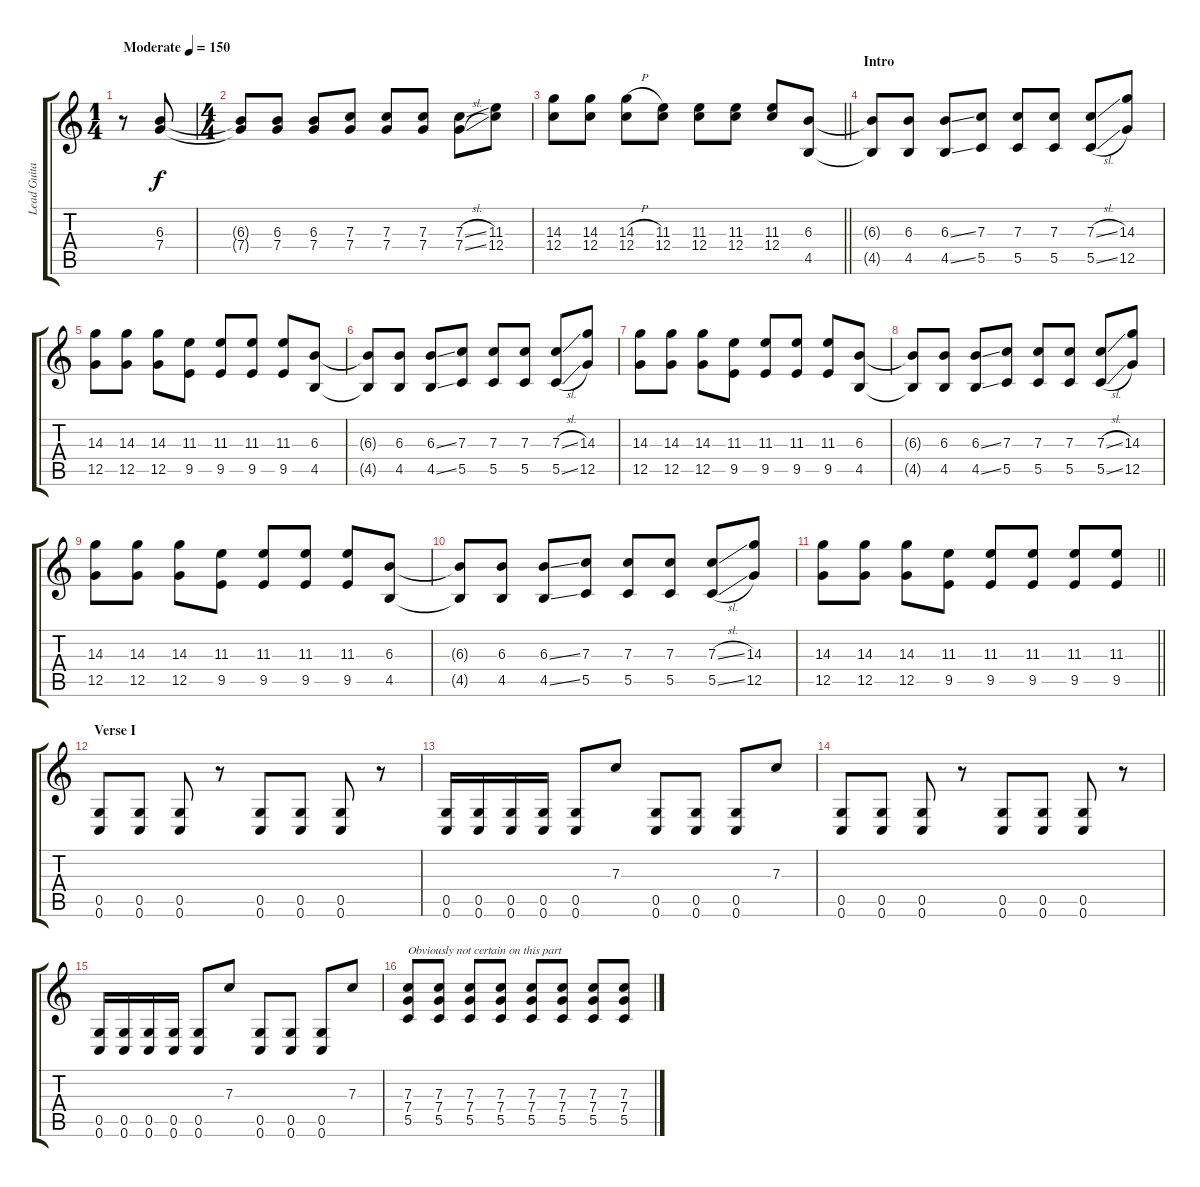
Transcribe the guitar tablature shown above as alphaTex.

\track ("Lead Guitar" "Lead Guita") {instrument distortionguitar}
\staff {score tabs}
\tuning (D4 A3 F3 C3 G2 C2) {hide}
\ts (1 4)
\tempo (150 "Moderate")
\clef g2
\ks c
r.8{dy f instrument distortionguitar} (6.3 7.4).8{volume 13} |
\ts (4 4)
(6.3{t} 7.4{t}).8 (6.3 7.4).8 (6.3 7.4).8 (7.3 7.4).8 (7.3 7.4).8 (7.3 7.4).8 (7.3{sl} 7.4{sl}).8 (11.3 12.4).8 |
\barLineRight lightlight
(14.3 12.4).8 (14.3 12.4).8 (14.3{h} 12.4).8 (11.3 12.4).8 (11.3 12.4).8 (11.3 12.4).8 (11.3 12.4).8 (6.3 4.5).8 |
\section ("" "Intro")
(6.3{t} 4.5{t}).8 (6.3 4.5).8 (6.3{ss} 4.5{ss}).8 (7.3 5.5).8 (7.3 5.5).8 (7.3 5.5).8 (7.3{sl} 5.5{sl}).8 (14.3 12.5).8 |
(14.3 12.5).8 (14.3 12.5).8 (14.3 12.5).8 (11.3 9.5).8 (11.3 9.5).8 (11.3 9.5).8 (11.3 9.5).8 (6.3 4.5).8 |
(6.3{t} 4.5{t}).8 (6.3 4.5).8 (6.3{ss} 4.5{ss}).8 (7.3 5.5).8 (7.3 5.5).8 (7.3 5.5).8 (7.3{sl} 5.5{sl}).8 (14.3 12.5).8 |
(14.3 12.5).8 (14.3 12.5).8 (14.3 12.5).8 (11.3 9.5).8 (11.3 9.5).8 (11.3 9.5).8 (11.3 9.5).8 (6.3 4.5).8 |
(6.3{t} 4.5{t}).8 (6.3 4.5).8 (6.3{ss} 4.5{ss}).8 (7.3 5.5).8 (7.3 5.5).8 (7.3 5.5).8 (7.3{sl} 5.5{sl}).8 (14.3 12.5).8 |
(14.3 12.5).8 (14.3 12.5).8 (14.3 12.5).8 (11.3 9.5).8 (11.3 9.5).8 (11.3 9.5).8 (11.3 9.5).8 (6.3 4.5).8 |
(6.3{t} 4.5{t}).8 (6.3 4.5).8 (6.3{ss} 4.5{ss}).8 (7.3 5.5).8 (7.3 5.5).8 (7.3 5.5).8 (7.3{sl} 5.5{sl}).8 (14.3 12.5).8 |
\barLineRight lightlight
(14.3 12.5).8 (14.3 12.5).8 (14.3 12.5).8 (11.3 9.5).8 (11.3 9.5).8 (11.3 9.5).8 (11.3 9.5).8 (11.3 9.5).8 |
\section ("" "Verse I")
(0.5 0.6).8 (0.5 0.6).8 (0.5 0.6).8 r.8 (0.5 0.6).8 (0.5 0.6).8 (0.5 0.6).8 r.8 |
(0.5 0.6).16 (0.5 0.6).16 (0.5 0.6).16 (0.5 0.6).16 (0.5 0.6).8 7.3.8 (0.5 0.6).8 (0.5 0.6).8 (0.5 0.6).8 7.3.8 |
(0.5 0.6).8 (0.5 0.6).8 (0.5 0.6).8 r.8 (0.5 0.6).8 (0.5 0.6).8 (0.5 0.6).8 r.8 |
(0.5 0.6).16 (0.5 0.6).16 (0.5 0.6).16 (0.5 0.6).16 (0.5 0.6).8 7.3.8 (0.5 0.6).8 (0.5 0.6).8 (0.5 0.6).8 7.3.8 |
(7.3 7.4 5.5).8{txt "Obviously not certain on this part"} (7.3 7.4 5.5).8 (7.3 7.4 5.5).8 (7.3 7.4 5.5).8 (7.3 7.4 5.5).8 (7.3 7.4 5.5).8 (7.3 7.4 5.5).8 (7.3 7.4 5.5).8
